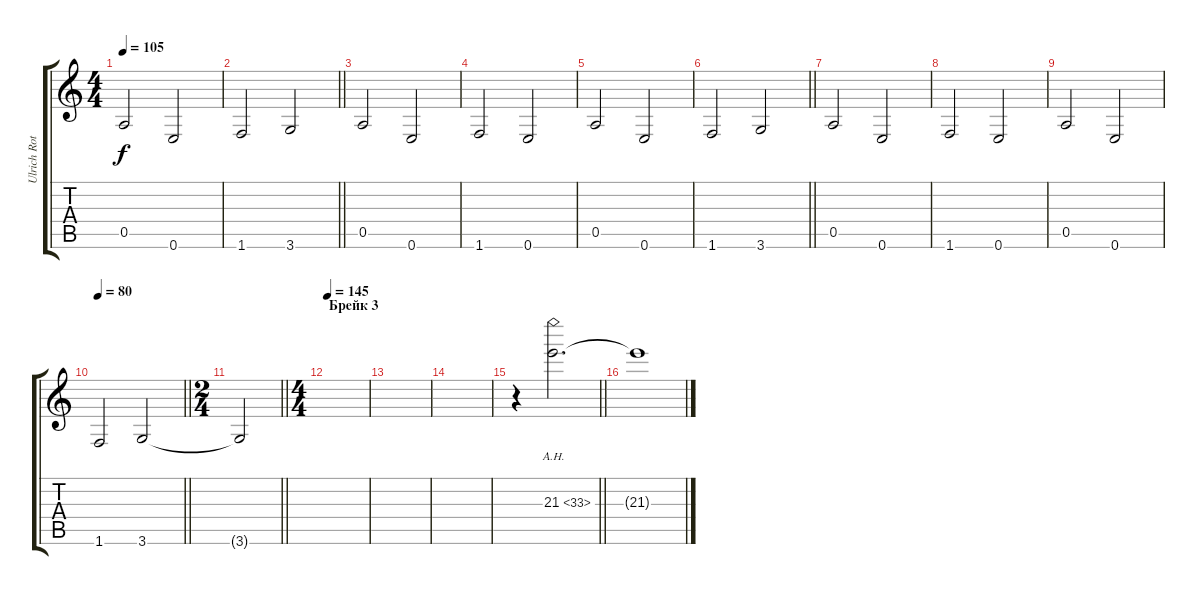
\track ("Ulrich Roth" "Ulrich Rot") {instrument electricguitarclean}
\staff {score tabs}
\tuning (E4 B3 G3 D3 A2 E2) {hide}
\ts (4 4)
\tempo 105
\clef g2
\ks c
0.5.2{dy f} 0.6.2 |
\barLineRight lightlight
1.6.2 3.6.2 |
0.5.2 0.6.2 |
1.6.2 0.6.2 |
0.5.2 0.6.2 |
\barLineRight lightlight
1.6.2 3.6.2 |
0.5.2 0.6.2 |
1.6.2 0.6.2 |
0.5.2 0.6.2 |
\tempo 80
\barLineRight lightlight
1.6.2 3.6.2 |
\ts (2 4)
\barLineRight lightlight
3.6{t}.2 |
\ts (4 4)
\section ("" "Брейк 3")
\tempo 145
|
|
|
\barLineRight lightlight
r.4 21.3{ah 12}.2{d volume 9} |
21.3{t}.1
